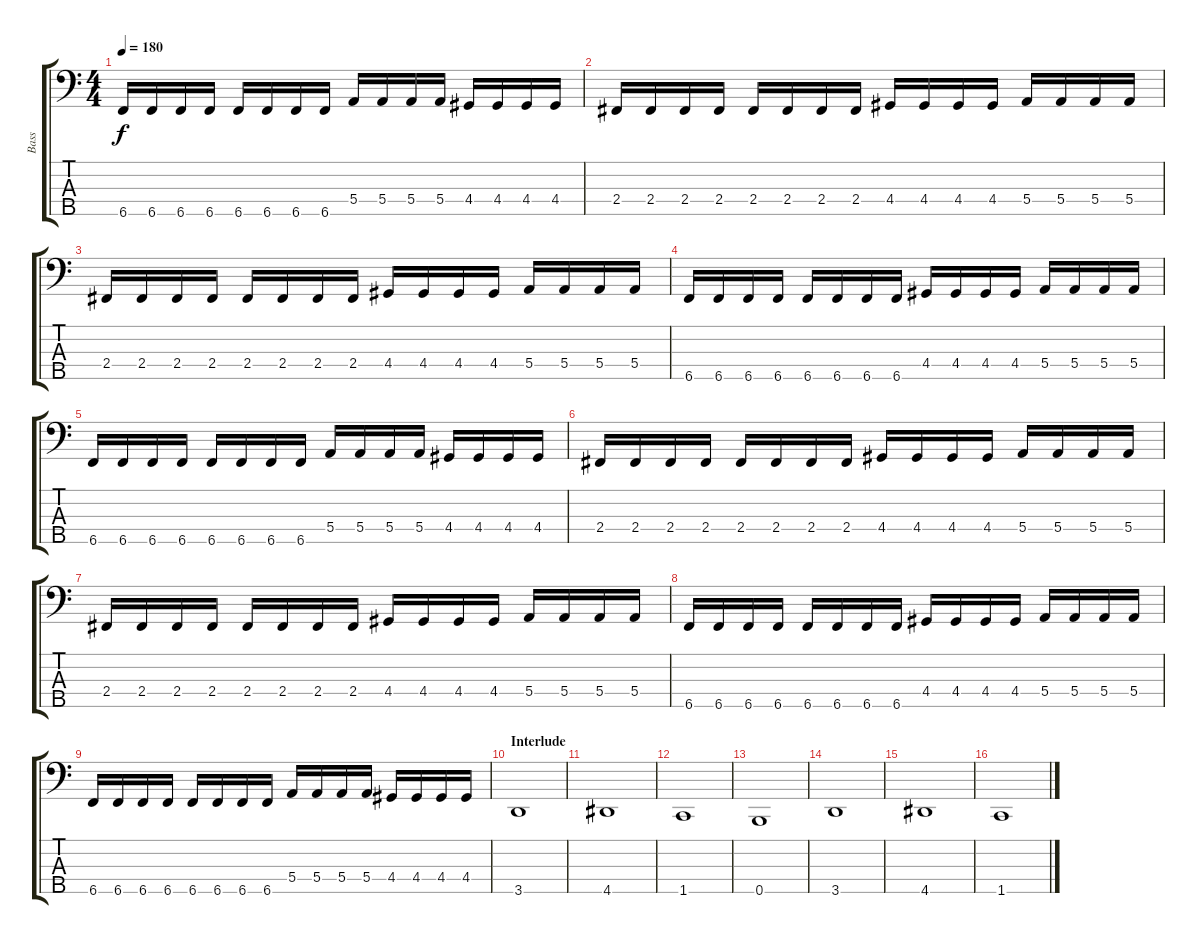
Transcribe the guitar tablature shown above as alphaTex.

\track ("Bass" "Bass") {instrument electricbassfinger}
\staff {score tabs}
\tuning (G2 D2 A1 E1 B0) {hide}
\ts (4 4)
\tempo 180
\clef f4
\ks c
6.5.16{dy f} 6.5.16 6.5.16 6.5.16 6.5.16 6.5.16 6.5.16 6.5.16 5.4.16 5.4.16 5.4.16 5.4.16 4.4.16 4.4.16 4.4.16 4.4.16 |
2.4.16 2.4.16 2.4.16 2.4.16 2.4.16 2.4.16 2.4.16 2.4.16 4.4.16 4.4.16 4.4.16 4.4.16 5.4.16 5.4.16 5.4.16 5.4.16 |
2.4.16 2.4.16 2.4.16 2.4.16 2.4.16 2.4.16 2.4.16 2.4.16 4.4.16 4.4.16 4.4.16 4.4.16 5.4.16 5.4.16 5.4.16 5.4.16 |
6.5.16 6.5.16 6.5.16 6.5.16 6.5.16 6.5.16 6.5.16 6.5.16 4.4.16 4.4.16 4.4.16 4.4.16 5.4.16 5.4.16 5.4.16 5.4.16 |
6.5.16 6.5.16 6.5.16 6.5.16 6.5.16 6.5.16 6.5.16 6.5.16 5.4.16 5.4.16 5.4.16 5.4.16 4.4.16 4.4.16 4.4.16 4.4.16 |
2.4.16 2.4.16 2.4.16 2.4.16 2.4.16 2.4.16 2.4.16 2.4.16 4.4.16 4.4.16 4.4.16 4.4.16 5.4.16 5.4.16 5.4.16 5.4.16 |
2.4.16 2.4.16 2.4.16 2.4.16 2.4.16 2.4.16 2.4.16 2.4.16 4.4.16 4.4.16 4.4.16 4.4.16 5.4.16 5.4.16 5.4.16 5.4.16 |
6.5.16 6.5.16 6.5.16 6.5.16 6.5.16 6.5.16 6.5.16 6.5.16 4.4.16 4.4.16 4.4.16 4.4.16 5.4.16 5.4.16 5.4.16 5.4.16 |
6.5.16 6.5.16 6.5.16 6.5.16 6.5.16 6.5.16 6.5.16 6.5.16 5.4.16 5.4.16 5.4.16 5.4.16 4.4.16 4.4.16 4.4.16 4.4.16 |
\section ("" "Interlude")
3.5.1 |
4.5.1 |
1.5.1 |
0.5.1 |
3.5.1 |
4.5.1 |
1.5.1
